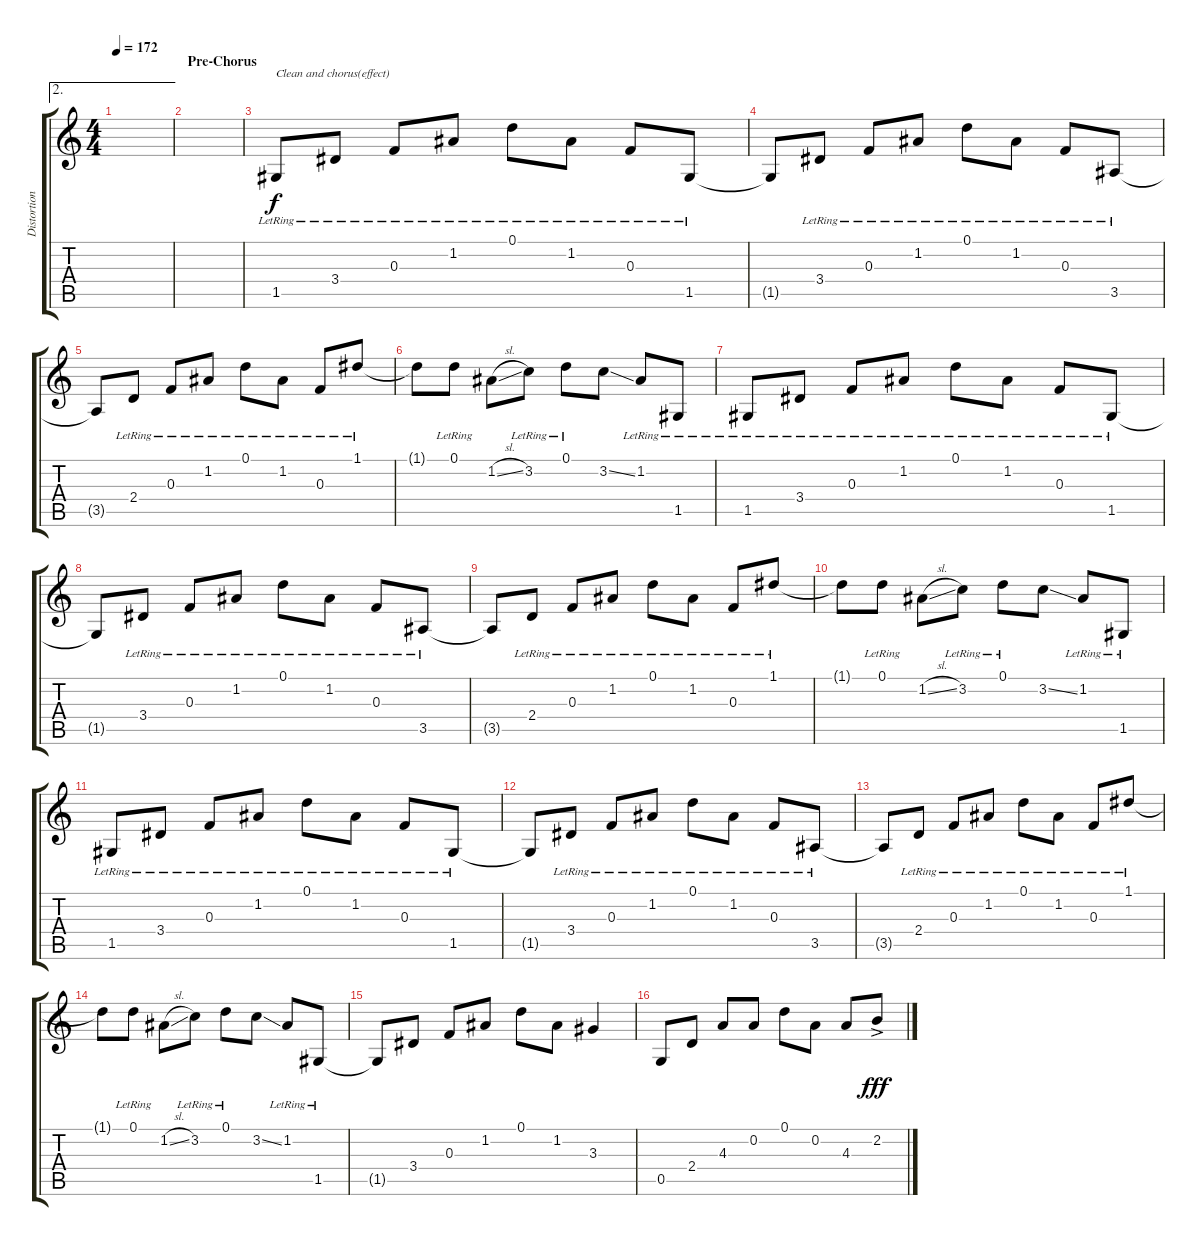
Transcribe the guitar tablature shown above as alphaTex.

\track ("Distortion/Clean Guitar" "Distortion") {instrument distortionguitar}
\staff {score tabs}
\tuning (D4 A3 F3 C3 G2 C2) {hide}
\ae 2
\ts (4 4)
\tempo 172
\clef g2
\ks c
|
\section ("" "Pre-Chorus")
|
1.5{lr}.8{txt "Clean and chorus(effect)" instrument electricguitarclean} 3.4{lr}.8 0.3{lr}.8 1.2{lr}.8 0.1{lr}.8 1.2{lr}.8 0.3{lr}.8 1.5{lr}.8 |
1.5{t}.8 3.4{lr}.8 0.3{lr}.8 1.2{lr}.8 0.1{lr}.8 1.2{lr}.8 0.3{lr}.8 3.5{lr}.8 |
3.5{t}.8 2.4{lr}.8 0.3{lr}.8 1.2{lr}.8 0.1{lr}.8 1.2{lr}.8 0.3{lr}.8 1.1{lr}.8 |
1.1{t}.8 0.1{lr}.8 1.2{sl}.8 3.2{lr}.8 0.1{lr}.8 3.2{ss}.8 1.2{lr}.8 1.5{lr}.8 |
1.5{lr}.8 3.4{lr}.8 0.3{lr}.8 1.2{lr}.8 0.1{lr}.8 1.2{lr}.8 0.3{lr}.8 1.5{lr}.8 |
1.5{t}.8 3.4{lr}.8 0.3{lr}.8 1.2{lr}.8 0.1{lr}.8 1.2{lr}.8 0.3{lr}.8 3.5{lr}.8 |
3.5{t}.8 2.4{lr}.8 0.3{lr}.8 1.2{lr}.8 0.1{lr}.8 1.2{lr}.8 0.3{lr}.8 1.1{lr}.8 |
1.1{t}.8 0.1{lr}.8 1.2{sl}.8 3.2{lr}.8 0.1{lr}.8 3.2{ss}.8 1.2{lr}.8 1.5{lr}.8 |
1.5{lr}.8 3.4{lr}.8 0.3{lr}.8 1.2{lr}.8 0.1{lr}.8 1.2{lr}.8 0.3{lr}.8 1.5{lr}.8 |
1.5{t}.8 3.4{lr}.8 0.3{lr}.8 1.2{lr}.8 0.1{lr}.8 1.2{lr}.8 0.3{lr}.8 3.5{lr}.8 |
3.5{t}.8 2.4{lr}.8 0.3{lr}.8 1.2{lr}.8 0.1{lr}.8 1.2{lr}.8 0.3{lr}.8 1.1{lr}.8 |
1.1{t}.8 0.1{lr}.8 1.2{sl}.8 3.2{lr}.8 0.1{lr}.8 3.2{ss}.8 1.2{lr}.8 1.5{lr}.8 |
1.5{t}.8 3.4.8 0.3.8 1.2.8 0.1.8 1.2.8 3.3.4 |
0.5.8 2.4.8 4.3.8 0.2.8 0.1.8 0.2.8 4.3.8 2.2{ac}.8{dy fff}
